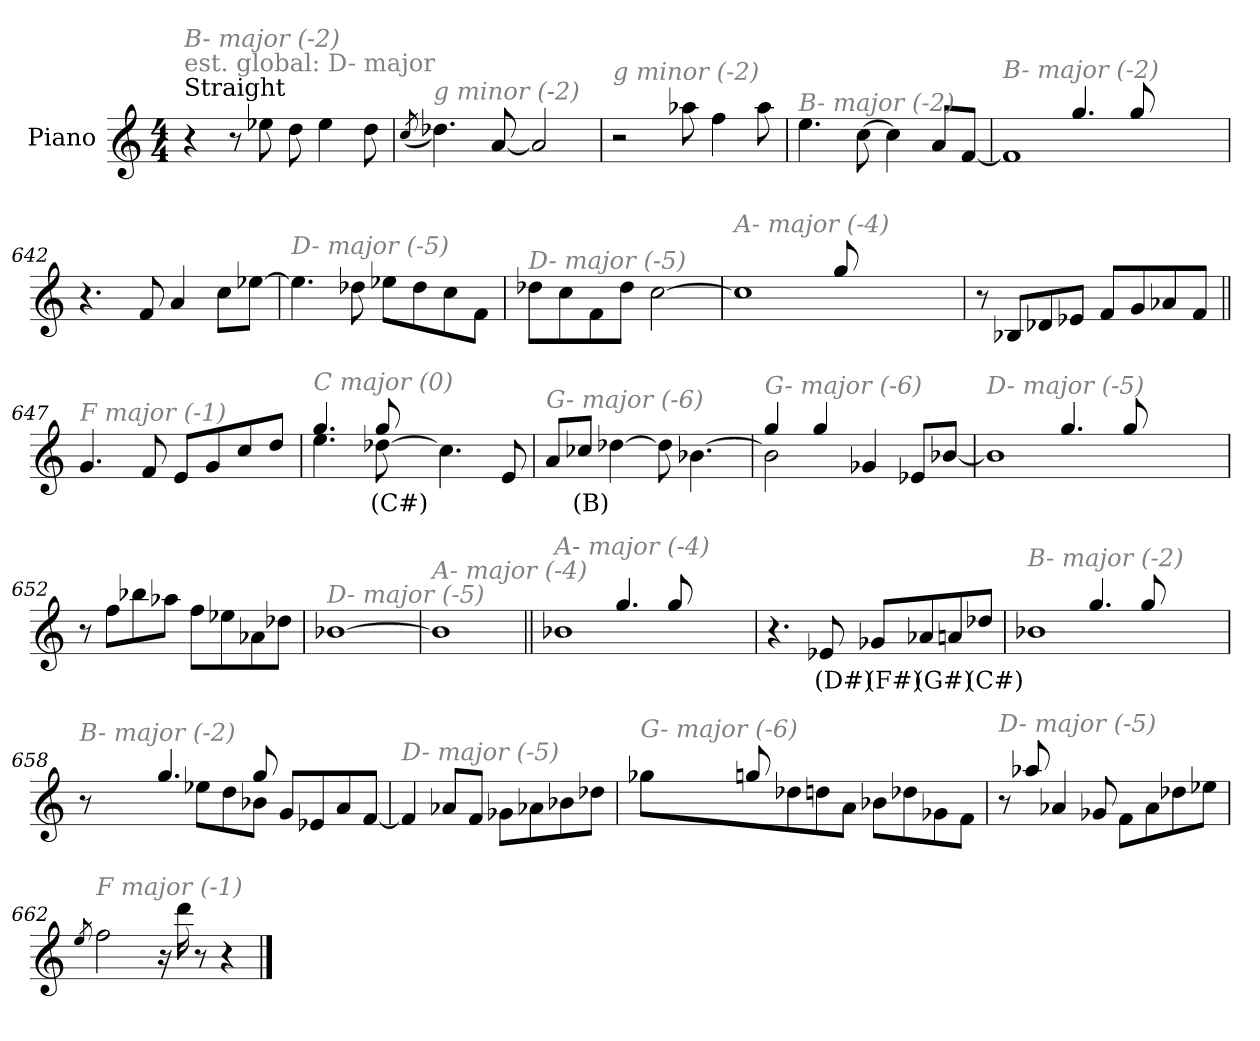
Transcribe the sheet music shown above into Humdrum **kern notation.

**kern	**text
*part1	*part1
*staff1	*staff1
*I"Piano	*
*I'Pno.	*
*clefG2	*
*k[]	*
*M4/4	*
*MM240	*
=1	=1
!LO:TX:a:t=Straight	!
!LO:TX:a:color=#808080:t=est. global&colon; D- major	!
!LO:TX:i:color=#808080:t=B- major (-2)	!
4r	.
8r	.
8ee-X\	.
8dd\	.
4ee-\	.
8dd\	.
=638	=638
(<8qcc/	.
!LO:TX:i:color=#808080:t=g minor (-2)	!
4.dd-X\)	.
[8a/	.
2a/]	.
=639	=639
!LO:TX:i:color=#808080:t=g minor (-2)	!
2r	.
8aa-X\	.
4ff\	.
8aa-\	.
=640	=640
!LO:TX:i:color=#808080:t=B- major (-2)	!
4.ee\	.
[8cc\	.
4cc\]	.
8a/L	.
[8f/J	.
!!LO:LB:g=z
=641	=641
*^	*
!LO:TX:i:color=#808080:t=B- major (-2)	!	!
1f]	2ryy	.
.	4.gg/	.
.	8gg/	.
2ryy	2ryy	.
=642	=642	=642
!LO:TX:i:color=#808080:t=b- minor (-5)	!	!
*v	*v	*
4.r	.
8f/	.
4a/	.
8cc\L	.
[8ee-X\J	.
=643	=643
!LO:TX:i:color=#808080:t=D- major (-5)	!
4.ee-\]	.
8dd-X\	.
8ee-X\L	.
8dd-\	.
8cc\	.
8f\J	.
=644	=644
!LO:TX:i:color=#808080:t=D- major (-5)	!
8dd-X\L	.
8cc\	.
8f\	.
8dd-\J	.
[2cc\	.
!!LO:LB:g=z
=645	=645
*^	*
!LO:TX:i:color=#808080:t=A- major (-4)	!	!
1cc]	2..ryy	.
.	8gg/	.
2..ryy	2..ryy	.
=646	=646	=646
!LO:TX:i:color=#808080:t=A- major (-4)	!	!
*v	*v	*
8r	.
8B-X/L	.
8d-X/	.
8e-X/J	.
8f/L	.
8g/	.
8a-X/	.
8f/J	.
=647||	=647||
!LO:TX:i:color=#808080:t=F major (-1)	!
4.g/	.
8f/	.
8e/L	.
8g/	.
8cc/	.
8dd/J	.
=648	=648
*^	*
!LO:TX:i:color=#808080:t=C major (0)	!	!
4.ee\	4.gg/	.
[8dd-Xi\	8gg/	(C#)
4.cc#\]	2ryy	.
8e/	.	.
*v	*v	*
!!LO:LB:g=z
=649	=649
!LO:TX:i:color=#808080:t=G- major (-6)	!
8a/L	.
8cc-Xi/J	(B)
[4dd-X\	.
8dd-\]	.
[4.b-X\	.
=650	=650
*^	*
!LO:TX:i:color=#808080:t=G- major (-6)	!	!
2b-\]	4gg/	.
.	4gg/	.
4g-X/	2ryy	.
8e-X/L	.	.
[8b-X/J	.	.
=651	=651	=651
!LO:TX:i:color=#808080:t=D- major (-5)	!	!
1b-]	2ryy	.
.	4.gg/	.
.	8gg/	.
2ryy	2ryy	.
=652	=652	=652
!LO:TX:i:color=#808080:t=G- major (-6)	!	!
*v	*v	*
8r	.
8ff\L	.
8bb-X\	.
8aa-X\J	.
8ff\L	.
8ee-X\	.
8a-X\	.
8dd-X\J	.
!!LO:LB:g=z
=653	=653
!LO:TX:i:color=#808080:t=D- major (-5)	!
[1b-X	.
=654	=654
!LO:TX:i:color=#808080:t=A- major (-4)	!
1b-]	.
!!LO:LB:g=z
=655||	=655||
*^	*
!LO:TX:i:color=#808080:t=A- major (-4)	!	!
1b-X	2ryy	.
.	4.gg/	.
.	8gg/	.
2ryy	2ryy	.
=656	=656	=656
!LO:TX:i:color=#808080:t=D- major (-5)	!	!
*v	*v	*
4.r	.
8e-Xi/	(D#)
8g-Xi/L	(F#)
8a-Xi/	(G#)
8a/	.
8dd-Xi/J	(C#)
=657	=657
*^	*
!LO:TX:i:color=#808080:t=B- major (-2)	!	!
1b-X	2ryy	.
.	4.gg/	.
.	8gg/	.
2ryy	2ryy	.
=658	=658	=658
!LO:TX:i:color=#808080:t=B- major (-2)	!	!
8r	2ryy	.
2ryy	.	.
.	4.gg/	.
8ee-X\L	.	.
8dd\	.	.
8b-X\J	8gg/	.
8g/L	2ryy	.
8e-X/	.	.
8a/	.	.
[8f/J	.	.
*v	*v	*
!!LO:LB:g=z
=659	=659
!LO:TX:i:color=#808080:t=D- major (-5)	!
4f/]	.
8a-X/L	.
8f/J	.
8g-X\L	.
8a-X\	.
8b-X\	.
8dd-X\J	.
=660	=660
*^	*
!LO:TX:i:color=#808080:t=G- major (-6)	!	!
8gg-X\L	2..ryy	.
2..ryy	.	.
.	8ggn/	.
8dd-X\	2..ryy	.
8ddn\	.	.
8a\J	.	.
8b-X\L	.	.
8dd-X\	.	.
8g-X\	.	.
8f\J	.	.
=661	=661	=661
!LO:TX:i:color=#808080:t=D- major (-5)	!	!
8ra	8ryy	.
8ryy	8aa-X/	.
4a-X/	2.ryy	.
8g-X/	.	.
8f\L	.	.
8a-\	.	.
8dd-X\	.	.
8ee-X\J	8ryy	.
*v	*v	*
=662	=662
8qee/	.
!LO:TX:i:color=#808080:t=F major (-1)	!
2ff\	.
16r	.
16ddd\	.
8r	.
4r	.
==	==
*-	*-
